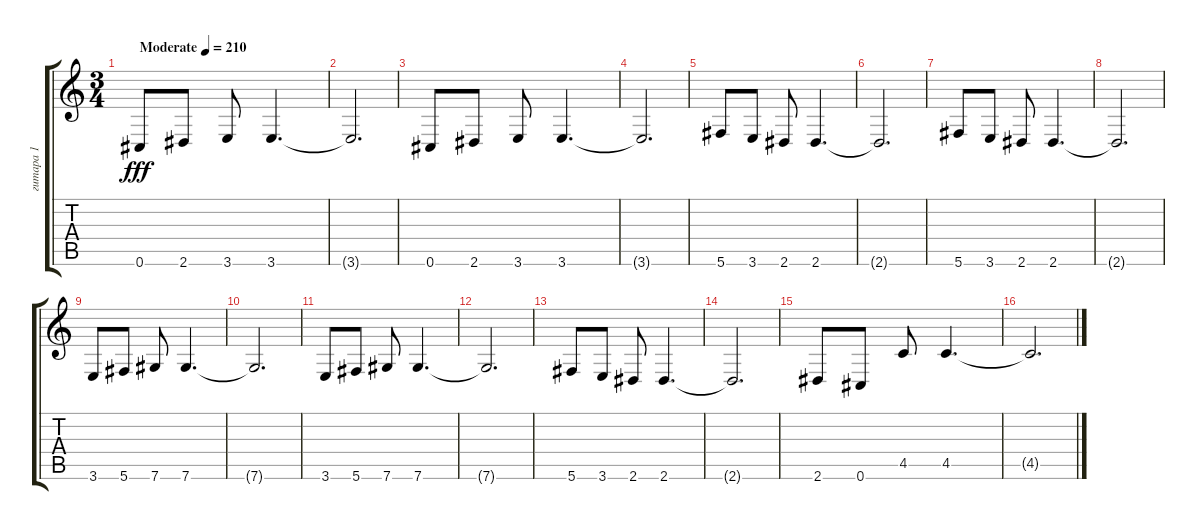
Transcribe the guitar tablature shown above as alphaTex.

\track ("гитара 1" "гитара 1") {instrument distortionguitar}
\staff {score tabs}
\tuning (Eb4 Bb3 Gb3 Db3 Ab2 Db2) {hide}
\ts (3 4)
\tempo (210 "Moderate")
\clef g2
\ks c
0.6.8{dy fff instrument distortionguitar} 2.6.8 3.6.8 3.6.4{d} |
3.6{t}.2{d} |
0.6.8 2.6.8 3.6.8 3.6.4{d} |
3.6{t}.2{d} |
5.6.8 3.6.8 2.6.8 2.6.4{d} |
2.6{t}.2{d} |
5.6.8 3.6.8 2.6.8 2.6.4{d} |
2.6{t}.2{d} |
3.6.8 5.6.8 7.6.8 7.6.4{d} |
7.6{t}.2{d} |
3.6.8 5.6.8 7.6.8 7.6.4{d} |
7.6{t}.2{d} |
5.6.8 3.6.8 2.6.8 2.6.4{d} |
2.6{t}.2{d} |
2.6.8 0.6.8 4.5.8 4.5.4{d} |
4.5{t}.2{d}
